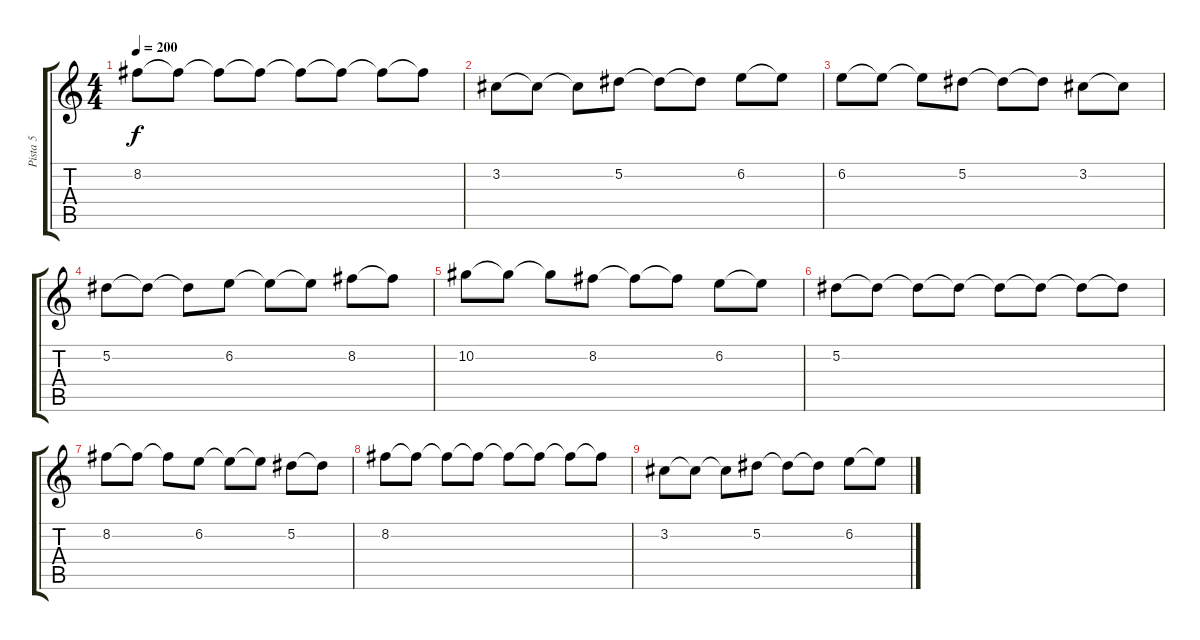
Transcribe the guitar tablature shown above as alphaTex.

\track ("Pista 5" "Pista 5") {instrument distortionguitar}
\staff {score tabs}
\tuning (Eb4 Bb3 Gb3 Db3 Ab2 Eb2) {hide}
\ts (4 4)
\tempo 200
\clef g2
\ks c
8.2.8{dy f volume 4} 8.2{t}.8 8.2{t}.8 8.2{t}.8 8.2{t}.8 8.2{t}.8 8.2{t}.8 8.2{t}.8 |
3.2.8 3.2{t}.8 3.2{t}.8 5.2.8 5.2{t}.8 5.2{t}.8 6.2.8 6.2{t}.8 |
6.2.8{volume 3} 6.2{t}.8 6.2{t}.8 5.2.8 5.2{t}.8 5.2{t}.8 3.2.8 3.2{t}.8 |
5.2.8 5.2{t}.8 5.2{t}.8 6.2.8 6.2{t}.8 6.2{t}.8 8.2.8 8.2{t}.8 |
10.2.8{volume 2} 10.2{t}.8 10.2{t}.8 8.2.8 8.2{t}.8 8.2{t}.8 6.2.8 6.2{t}.8 |
5.2.8 5.2{t}.8 5.2{t}.8 5.2{t}.8 5.2{t}.8 5.2{t}.8 5.2{t}.8 5.2{t}.8 |
8.2.8{volume 1} 8.2{t}.8 8.2{t}.8 6.2.8 6.2{t}.8 6.2{t}.8 5.2.8 5.2{t}.8 |
8.2.8{volume 0} 8.2{t}.8 8.2{t}.8 8.2{t}.8 8.2{t}.8 8.2{t}.8 8.2{t}.8 8.2{t}.8 |
3.2.8 3.2{t}.8 3.2{t}.8 5.2.8 5.2{t}.8 5.2{t}.8 6.2.8 6.2{t}.8
